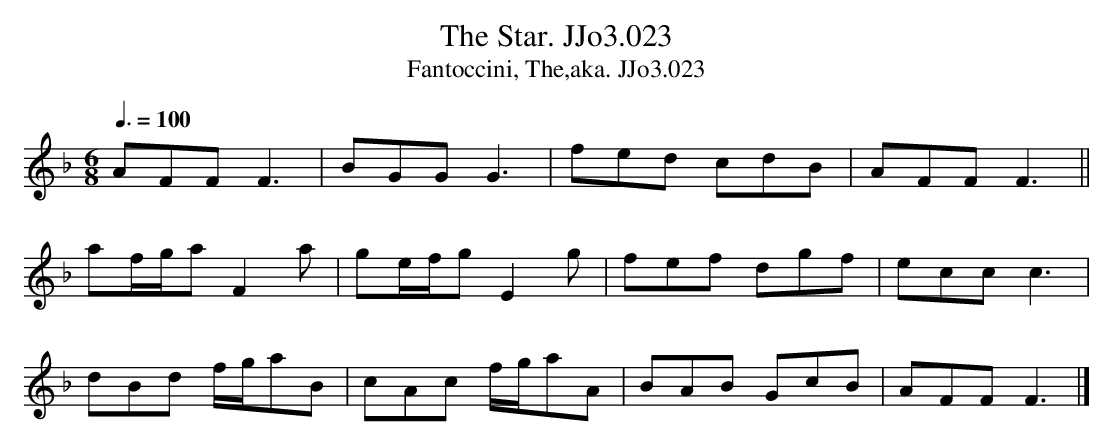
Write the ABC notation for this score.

X:1
T:Star. JJo3.023, The
T:Fantoccini, The,aka. JJo3.023
M:6/8
L:1/8
Q:3/8=100
K:F
AFF F3 | BGG G3 | fed cdB | AFF F3 ||
af/g/a F2a | ge/f/g E2g | fef dgf | ecc c3 |
dBd f/g/aB | cAc f/g/aA | BAB GcB | AFF F3 |]
